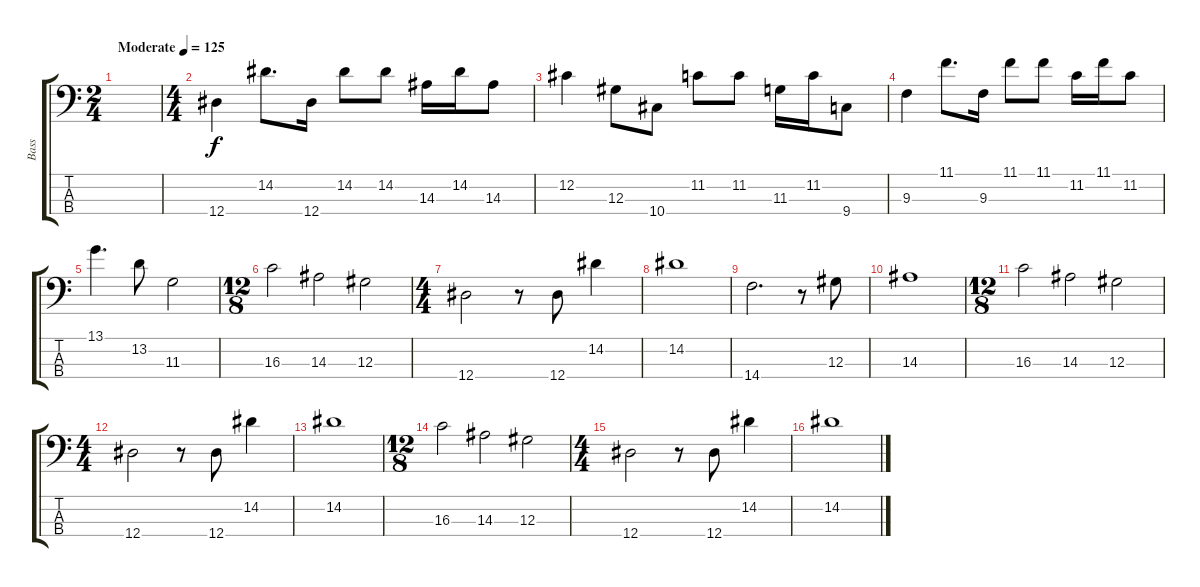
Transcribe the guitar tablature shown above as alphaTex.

\track ("Bass" "Bass") {instrument electricbassfinger}
\staff {score tabs}
\tuning (Gb2 Db2 Ab1 Eb1) {hide}
\ts (2 4)
\tempo (125 "Moderate")
\clef f4
\ks c
|
\ts (4 4)
12.4.4 14.2.8{d} 12.4.16 14.2.8 14.2.8 14.3.16 14.2.16 14.3.8 |
12.2.4 12.3.8 10.4.8 11.2.8 11.2.8 11.3.16 11.2.16 9.4.8 |
9.3.4 11.1.8{d} 9.3.16 11.1.8 11.1.8 11.2.16 11.1.16 11.2.8 |
13.1.4{d} 13.2.8 11.3.2 |
\ts (12 8)
16.3.2 14.3.2 12.3.2 |
\ts (4 4)
12.4.2 r.8 12.4.8 14.2.4 |
14.2.1 |
14.4.2{d} r.8 12.3.8 |
14.3.1 |
\ts (12 8)
16.3.2 14.3.2 12.3.2 |
\ts (4 4)
12.4.2 r.8 12.4.8 14.2.4 |
14.2.1 |
\ts (12 8)
16.3.2 14.3.2 12.3.2 |
\ts (4 4)
12.4.2 r.8 12.4.8 14.2.4 |
14.2.1
